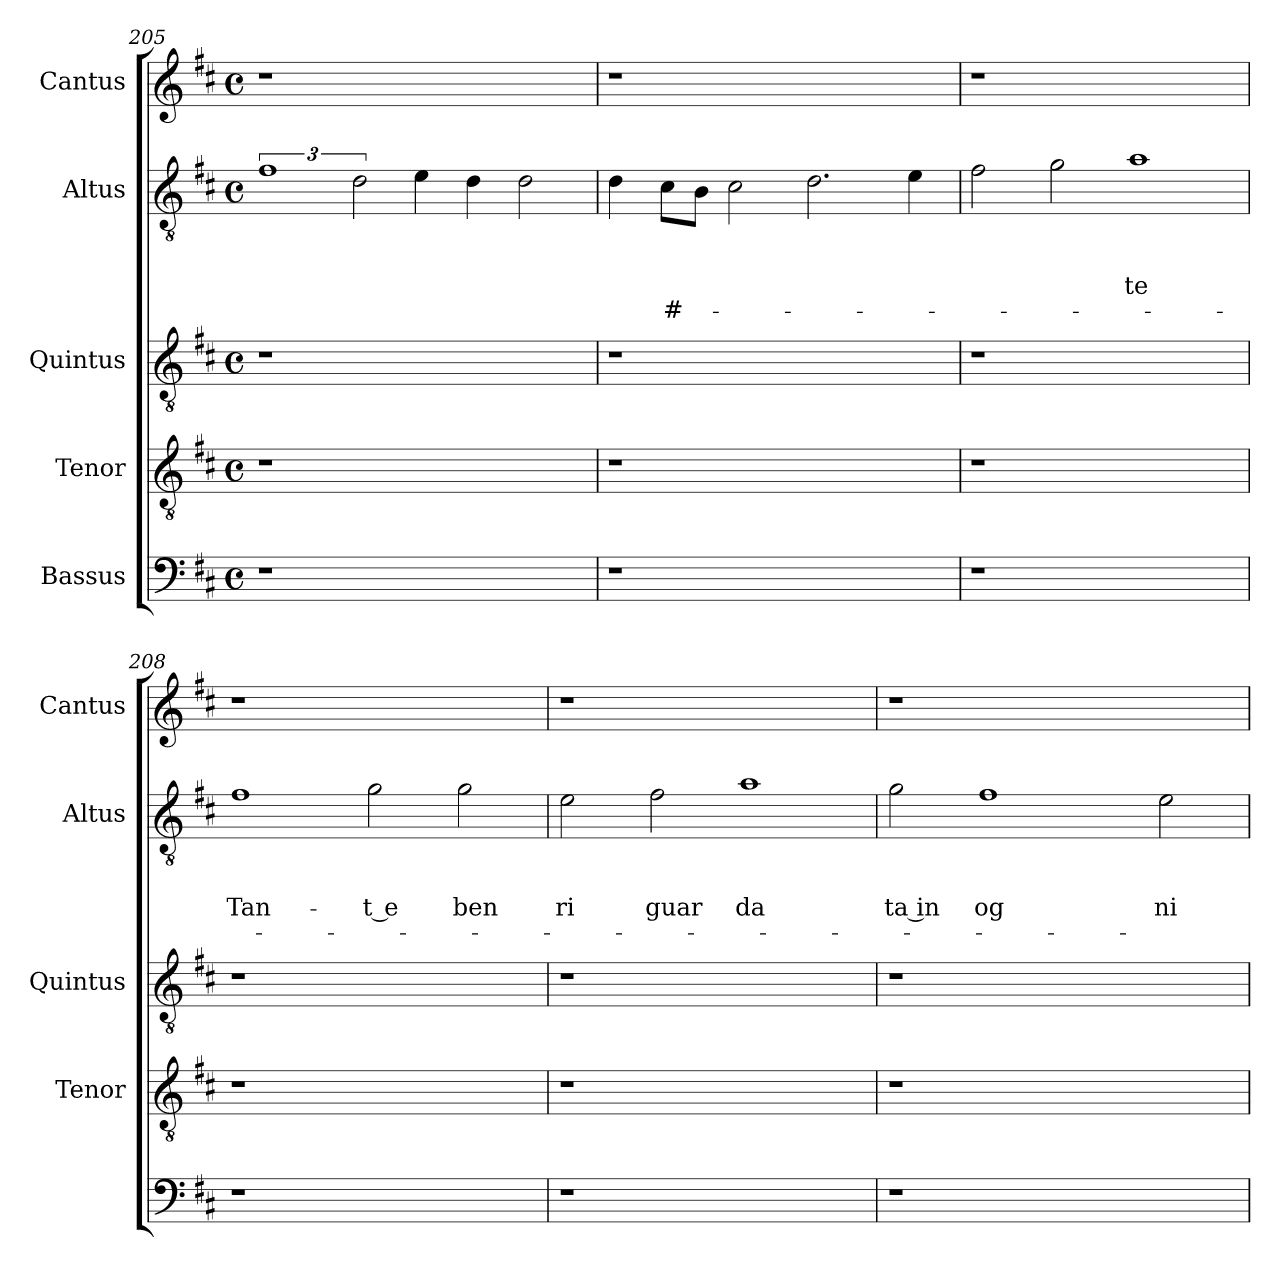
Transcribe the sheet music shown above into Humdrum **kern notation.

**kern	**kern	**kern	**kern	**text	**text	**text	**text	**kern
*part5	*part4	*part3	*part2	*part2	*part2	*part2	*part2	*part1
*staff5	*staff4	*staff3	*staff2	*staff2	*staff2	*staff2	*staff2	*staff1
*I"Bassus	*I"Tenor	*I"Quintus	*I"Altus	*	*	*	*	*I"Cantus
*	*I'Tenor	*I'Quintus	*I'Altus	*	*	*	*	*I'Cantus
*clefF4	*clefGv2	*clefGv2	*clefGv2	*	*	*	*	*clefG2
*k[f#c#]	*k[f#c#]	*k[f#c#]	*k[f#c#]	*	*	*	*	*k[f#c#]
*D:	*D:	*D:	*D:	*	*	*	*	*D:
*M4/4	*M4/4	*M4/4	*M4/4	*	*	*	*	*M4/4
*met(c)	*met(c)	*met(c)	*met(c)	*	*	*	*	*met(c)
=205	=205	=205	=205	=205	=205	=205	=205	=205
1r	1r	1r	3%2f#	.	.	.	.	1r
.	.	.	3d\	.	.	.	.	.
1ryy	1ryy	1ryy	4e\	.	.	.	.	1ryy
.	.	.	4d\	.	.	.	.	.
.	.	.	2d\	.	.	.	.	.
=206	=206	=206	=206	=206	=206	=206	=206	=206
1r	1r	1r	4d\	.	.	.	.	1r
!	!	!	!	!	!	!	!LO:LY:b	!
.	.	.	8c#\L	.	.	.	#-	.
.	.	.	8B\J	.	.	.	.	.
.	.	.	2c#\	.	.	.	.	.
1ryy	1ryy	1ryy	2.d\	.	.	.	.	1ryy
.	.	.	4e\	.	.	.	.	.
=207	=207	=207	=207	=207	=207	=207	=207	=207
1r	1r	1r	2f#\	.	.	.	.	1r
.	.	.	2g\	.	.	.	.	.
!	!	!	!	!	!	!LO:LY:b	!	!
1ryy	1ryy	1ryy	1a	.	.	-te	.	1ryy
=208	=208	=208	=208	=208	=208	=208	=208	=208
!	!	!	!	!	!	!LO:LY:b	!	!
1r	1r	1r	1f#	.	.	Tan-	.	1r
!	!	!	!	!	!	!LO:LY:b:rj	!	!
1ryy	1ryy	1ryy	2g\	.	.	-t e	.	1ryy
!	!	!	!	!	!	!LO:LY:b	!	!
.	.	.	2g\	.	.	ben	.	.
!!LO:LB:g=z
=209	=209	=209	=209	=209	=209	=209	=209	=209
!	!	!	!	!	!	!LO:LY:b	!	!
1r	1r	1r	2e\	.	.	ri	.	1r
!	!	!	!	!	!	!LO:LY:b	!	!
.	.	.	2f#\	.	.	guar	.	.
!	!	!	!	!	!	!LO:LY:b	!	!
1ryy	1ryy	1ryy	1a	.	.	da	.	1ryy
=210	=210	=210	=210	=210	=210	=210	=210	=210
!	!	!	!	!	!	!LO:LY:b:rj	!	!
1r	1r	1r	2g\	.	.	ta in	.	1r
!	!	!	!	!	!	!LO:LY:b	!	!
.	.	.	1f#	.	.	og	.	.
1ryy	1ryy	1ryy	.	.	.	.	.	1ryy
!	!	!	!	!	!	!LO:LY:b	!	!
.	.	.	2e\	.	.	ni	.	.
=	=	=	=	=	=	=	=	=
*-	*-	*-	*-	*-	*-	*-	*-	*-
